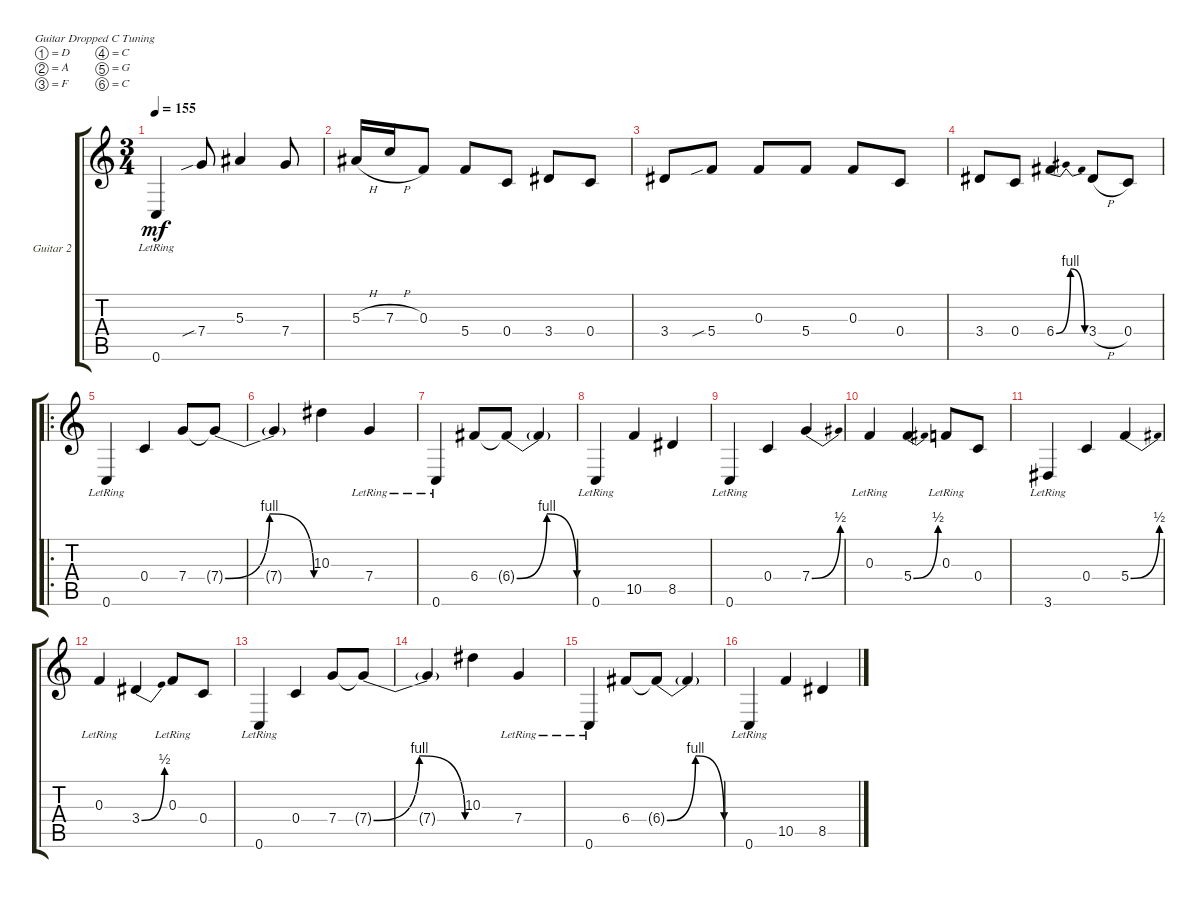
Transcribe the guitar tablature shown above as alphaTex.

\bracketExtendMode groupsimilarinstruments
\firstSystemTrackNameOrientation horizontal
\otherSystemsTrackNameOrientation horizontal
\track ("Guitar 2" "Guitar 2") {instrument distortionguitar}
\staff {score tabs}
\tuning (D4 A3 F3 C3 G2 C2)
\ts (3 4)
\tempo 155
\clef g2
\ks c
0.6{lr}.4{dy mf} 7.4{sib}.8 5.3.4 7.4.8 |
5.3{h}.16 7.3{h}.16 0.3.8 5.4.8 0.4.8 3.4.8 0.4.8 |
3.4.8 5.4{sib}.8 0.3.8 5.4.8 0.3.8 0.4.8 |
3.4.8 0.4.8 6.4{be (bendrelease 0 0 10.2 4 20.4 4 39 0)}.4 3.4{h}.8 0.4.8 |
\ro
0.6{lr}.4 0.4.4 7.4.8 7.4{be (bendrelease 0 0 10.2 4 20.4 4 30 0) t}.8 |
7.4{t}.4 10.3.4 7.4{lr}.4 |
0.6{lr}.4 6.4.8 6.4{be (bendrelease 0 0 10.2 4 20.4 4 30 0) t}.8 6.4{t}.4 |
0.6{lr}.4 10.5.4 8.5.4 |
0.6{lr}.4 0.4.4 7.4{be (bend 0 0 15.6 2)}.4 |
0.3{lr}.4 5.4{be (bend 0 0 14.399999999999999 2)}.4 0.3{lr}.8 0.4.8 |
3.6{lr}.4 0.4.4 5.4{be (bend 0 0 14.399999999999999 2)}.4 |
0.3{lr}.4 3.4{be (bend 0 0 15 2)}.4 0.3{lr}.8 0.4.8 |
0.6{lr}.4 0.4.4 7.4.8 7.4{be (bendrelease 0 0 10.2 4 20.4 4 30 0) t}.8 |
7.4{t}.4 10.3.4 7.4{lr}.4 |
0.6{lr}.4 6.4.8 6.4{be (bendrelease 0 0 10.2 4 20.4 4 30 0) t}.8 6.4{t}.4 |
0.6{lr}.4 10.5.4 8.5.4
